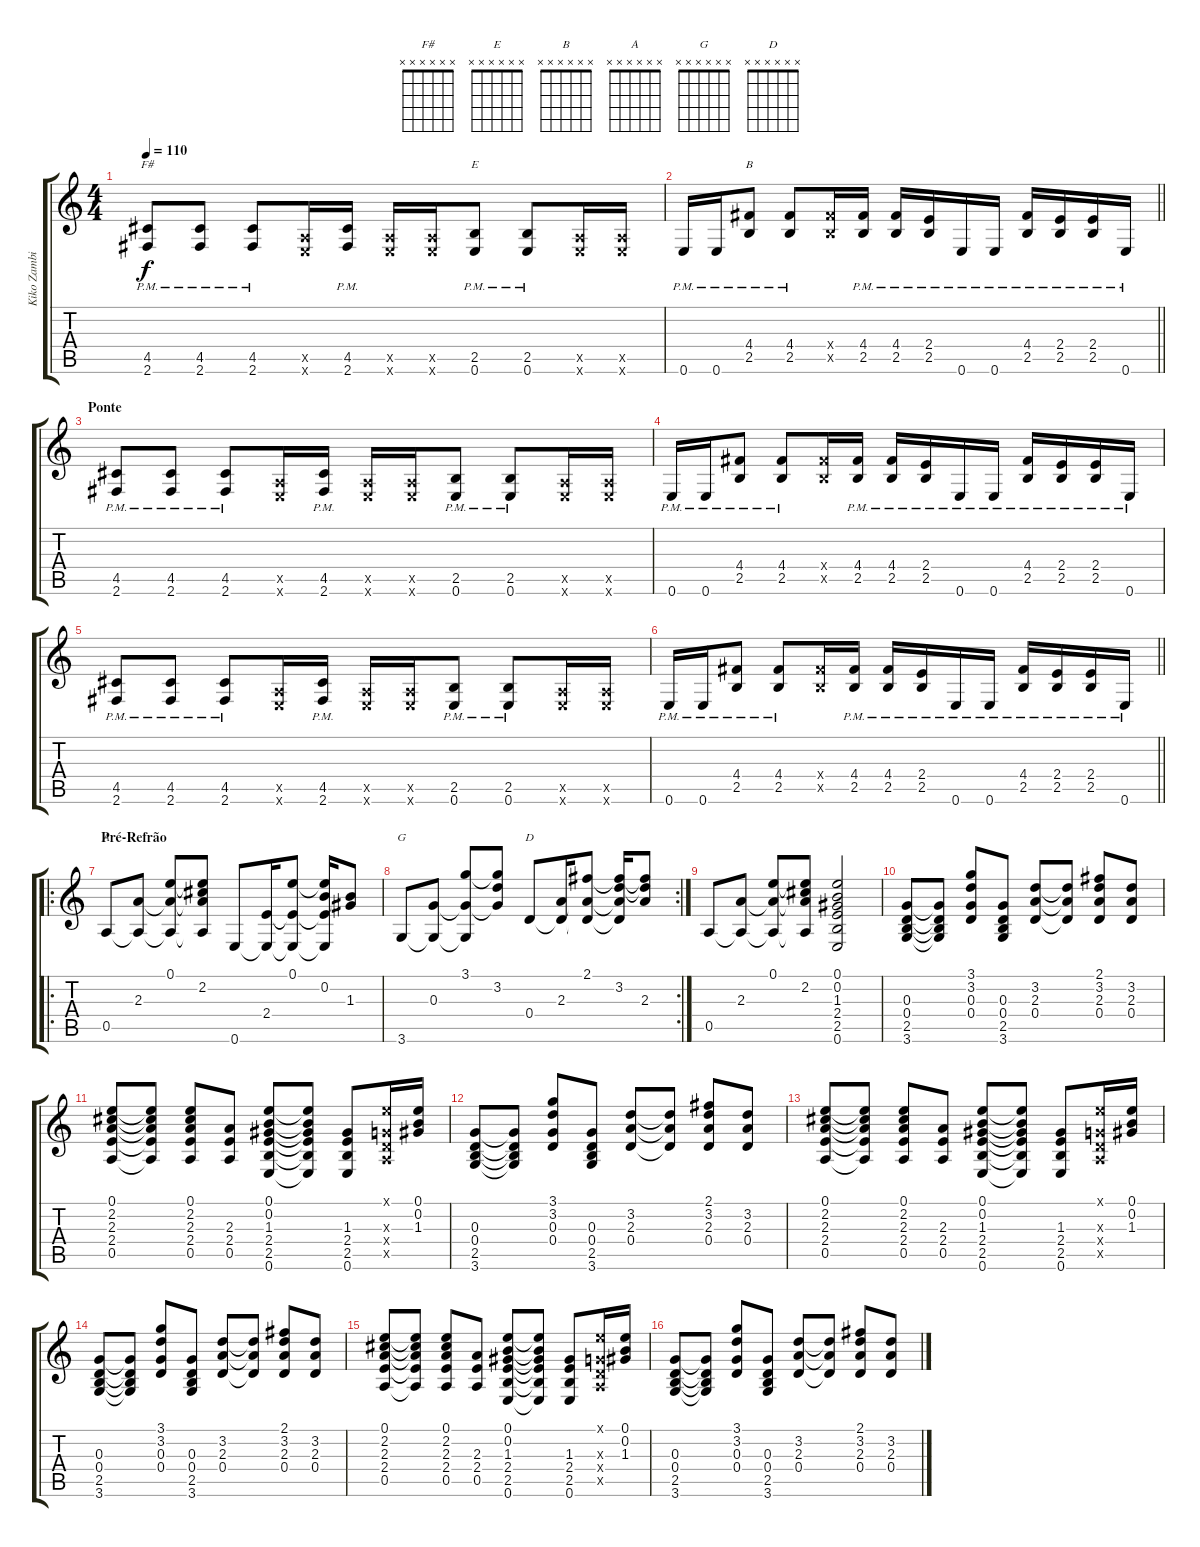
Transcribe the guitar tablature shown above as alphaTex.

\track ("Kiko Zambianchi" "Kiko Zambi") {instrument acousticguitarsteel}
\staff {score tabs}
\tuning (E4 B3 G3 D3 A2 E2) {hide}
\chord ("F#" x x x x x x)
\chord ("E" x x x x x x)
\chord ("B" x x x x x x)
\chord ("A" x x x x x x)
\chord ("G" x x x x x x)
\chord ("D" x x x x x x)
\ts (4 4)
\tempo 110
\clef g2
\ks c
(4.5 2.6{pm}).8{ch "F#" dy f} (4.5 2.6{pm}).8 (4.5 2.6{pm}).8 (0.5{x} 0.6{x}).16 (4.5 2.6{pm}).16 (0.5{x} 0.6{x}).16 (0.5{x} 0.6{x}).16 (2.5{pm} 0.6).8{ch "E"} (2.5{pm} 0.6).8 (0.5{x} 0.6{x}).16 (0.5{x} 0.6{x}).16 |
\barLineRight lightlight
0.6{pm}.16 0.6{pm}.16 (4.4 2.5{pm}).8{ch "B"} (4.4{pm} 2.5{pm}).8 (4.4{x} 2.5{x}).16 (4.4{pm} 2.5).16 (4.4{pm} 2.5).16 (2.4{pm} 2.5).16 0.6{pm}.16 0.6{pm}.16 (4.4 2.5{pm}).16 (2.4 2.5{pm}).16 (2.4 2.5{pm}).16 0.6{pm}.16 |
\section ("" "Ponte")
(4.5 2.6{pm}).8 (4.5 2.6{pm}).8 (4.5 2.6{pm}).8 (0.5{x} 0.6{x}).16 (4.5 2.6{pm}).16 (0.5{x} 0.6{x}).16 (0.5{x} 0.6{x}).16 (2.5{pm} 0.6).8 (2.5{pm} 0.6).8 (0.5{x} 0.6{x}).16 (0.5{x} 0.6{x}).16 |
0.6{pm}.16 0.6{pm}.16 (4.4 2.5{pm}).8 (4.4{pm} 2.5{pm}).8 (4.4{x} 2.5{x}).16 (4.4{pm} 2.5).16 (4.4{pm} 2.5).16 (2.4{pm} 2.5).16 0.6{pm}.16 0.6{pm}.16 (4.4 2.5{pm}).16 (2.4 2.5{pm}).16 (2.4 2.5{pm}).16 0.6{pm}.16 |
(4.5 2.6{pm}).8 (4.5 2.6{pm}).8 (4.5 2.6{pm}).8 (0.5{x} 0.6{x}).16 (4.5 2.6{pm}).16 (0.5{x} 0.6{x}).16 (0.5{x} 0.6{x}).16 (2.5{pm} 0.6).8 (2.5{pm} 0.6).8 (0.5{x} 0.6{x}).16 (0.5{x} 0.6{x}).16 |
\barLineRight lightlight
0.6{pm}.16 0.6{pm}.16 (4.4 2.5{pm}).8 (4.4{pm} 2.5{pm}).8 (4.4{x} 2.5{x}).16 (4.4{pm} 2.5).16 (4.4{pm} 2.5).16 (2.4{pm} 2.5).16 0.6{pm}.16 0.6{pm}.16 (4.4 2.5{pm}).16 (2.4 2.5{pm}).16 (2.4 2.5{pm}).16 0.6{pm}.16 |
\ro
\section ("" "Pré-Refrão")
0.5.8{ch "A"} (2.3 0.5{t}).8 (0.1 2.3{t} 0.5{t}).8 (0.1{t} 2.2 2.3{t} 0.5{t}).8 0.6.8 (2.4 0.6{t}).16 (0.1 2.4{t} 0.6{t}).8 (0.1{t} 0.2 2.4{t} 0.6{t}).16 (0.2{t} 1.3).8 |
\rc 2
3.6.8{ch "G"} (0.3 3.6{t}).8 (3.1 0.3{t} 3.6{t}).8 (3.1{t} 3.2 0.3{t}).8 0.4.8{ch "D"} (2.3 0.4{t}).16 (2.1 2.3{t} 0.4{t}).8 (2.1{t} 3.2 2.3{t} 0.4{t}).16 (2.1{t} 3.2{t} 2.3).8 |
0.5.8 (2.3 0.5{t}).8 (0.1 2.3{t} 0.5{t}).8 (0.1{t} 2.2 2.3{t} 0.5{t}).8 (0.1 0.2 1.3 2.4 2.5 0.6).2 |
(0.3 0.4 2.5 3.6).8 (0.3{t} 0.4{t} 2.5{t} 3.6{t}).8 (3.1 3.2 0.3 0.4).8 (0.3 0.4 2.5 3.6).8 (3.2 2.3 0.4).8 (3.2{t} 2.3{t} 0.4{t}).8 (2.1 3.2 2.3 0.4).8 (3.2 2.3 0.4).8 |
(0.1 2.2 2.3 2.4 0.5).8 (0.1{t} 2.2{t} 2.3{t} 2.4{t} 0.5{t}).8 (0.1 2.2 2.3 2.4 0.5).8 (2.3 2.4 0.5).8 (0.1 0.2 1.3 2.4 2.5 0.6).8 (0.1{t} 0.2{t} 1.3{t} 2.4{t} 2.5{t} 0.6{t}).8 (1.3 2.4 2.5 0.6).8 (0.1{x} 0.3{x} 0.4{x} 0.5{x}).16 (0.1 0.2 1.3).16 |
(0.3 0.4 2.5 3.6).8 (0.3{t} 0.4{t} 2.5{t} 3.6{t}).8 (3.1 3.2 0.3 0.4).8 (0.3 0.4 2.5 3.6).8 (3.2 2.3 0.4).8 (3.2{t} 2.3{t} 0.4{t}).8 (2.1 3.2 2.3 0.4).8 (3.2 2.3 0.4).8 |
(0.1 2.2 2.3 2.4 0.5).8 (0.1{t} 2.2{t} 2.3{t} 2.4{t} 0.5{t}).8 (0.1 2.2 2.3 2.4 0.5).8 (2.3 2.4 0.5).8 (0.1 0.2 1.3 2.4 2.5 0.6).8 (0.1{t} 0.2{t} 1.3{t} 2.4{t} 2.5{t} 0.6{t}).8 (1.3 2.4 2.5 0.6).8 (0.1{x} 0.3{x} 0.4{x} 0.5{x}).16 (0.1 0.2 1.3).16 |
(0.3 0.4 2.5 3.6).8 (0.3{t} 0.4{t} 2.5{t} 3.6{t}).8 (3.1 3.2 0.3 0.4).8 (0.3 0.4 2.5 3.6).8 (3.2 2.3 0.4).8 (3.2{t} 2.3{t} 0.4{t}).8 (2.1 3.2 2.3 0.4).8 (3.2 2.3 0.4).8 |
(0.1 2.2 2.3 2.4 0.5).8 (0.1{t} 2.2{t} 2.3{t} 2.4{t} 0.5{t}).8 (0.1 2.2 2.3 2.4 0.5).8 (2.3 2.4 0.5).8 (0.1 0.2 1.3 2.4 2.5 0.6).8 (0.1{t} 0.2{t} 1.3{t} 2.4{t} 2.5{t} 0.6{t}).8 (1.3 2.4 2.5 0.6).8 (0.1{x} 0.3{x} 0.4{x} 0.5{x}).16 (0.1 0.2 1.3).16 |
(0.3 0.4 2.5 3.6).8 (0.3{t} 0.4{t} 2.5{t} 3.6{t}).8 (3.1 3.2 0.3 0.4).8 (0.3 0.4 2.5 3.6).8 (3.2 2.3 0.4).8 (3.2{t} 2.3{t} 0.4{t}).8 (2.1 3.2 2.3 0.4).8 (3.2 2.3 0.4).8
